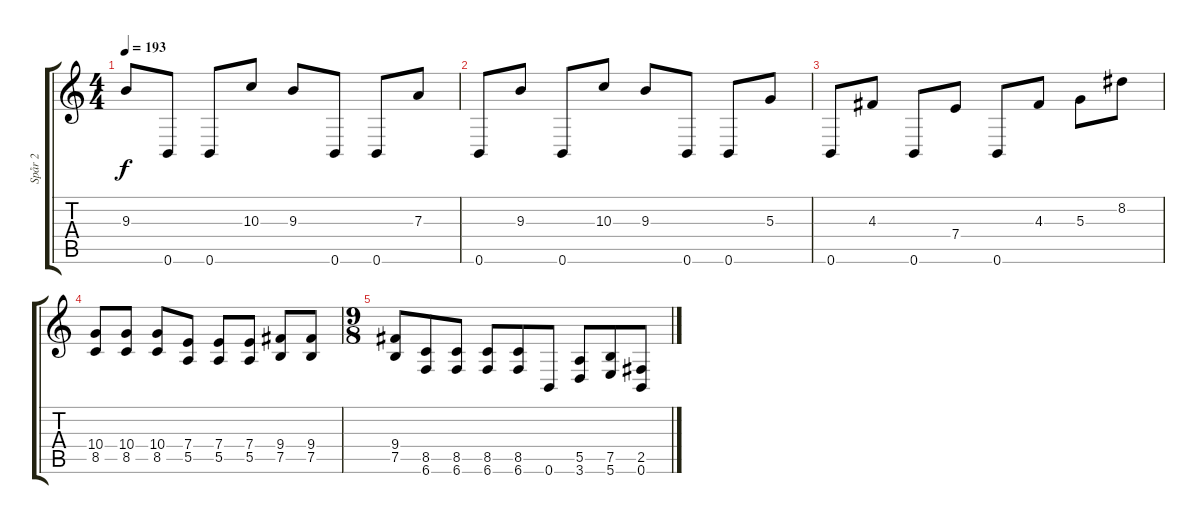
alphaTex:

\track ("Spår 2" "Spår 2") {instrument distortionguitar}
\staff {score tabs}
\tuning (B3 G3 D3 A2 E2 B1) {hide}
\ts (4 4)
\tempo 193
\clef g2
\ks c
9.3.8{dy f} 0.6.8 0.6.8 10.3.8 9.3.8 0.6.8 0.6.8 7.3.8 |
0.6.8 9.3.8 0.6.8 10.3.8 9.3.8 0.6.8 0.6.8 5.3.8 |
0.6.8 4.3.8 0.6.8 7.4.8 0.6.8 4.3.8 5.3.8 8.2.8 |
(10.4 8.5).8 (10.4 8.5).8 (10.4 8.5).8 (7.4 5.5).8 (7.4 5.5).8 (7.4 5.5).8 (9.4 7.5).8 (9.4 7.5).8 |
\ts (9 8)
(9.4 7.5).8 (8.5 6.6).8 (8.5 6.6).8 (8.5 6.6).8 (8.5 6.6).8 0.6.8 (5.5 3.6).8 (7.5 5.6).8 (2.5 0.6).8
